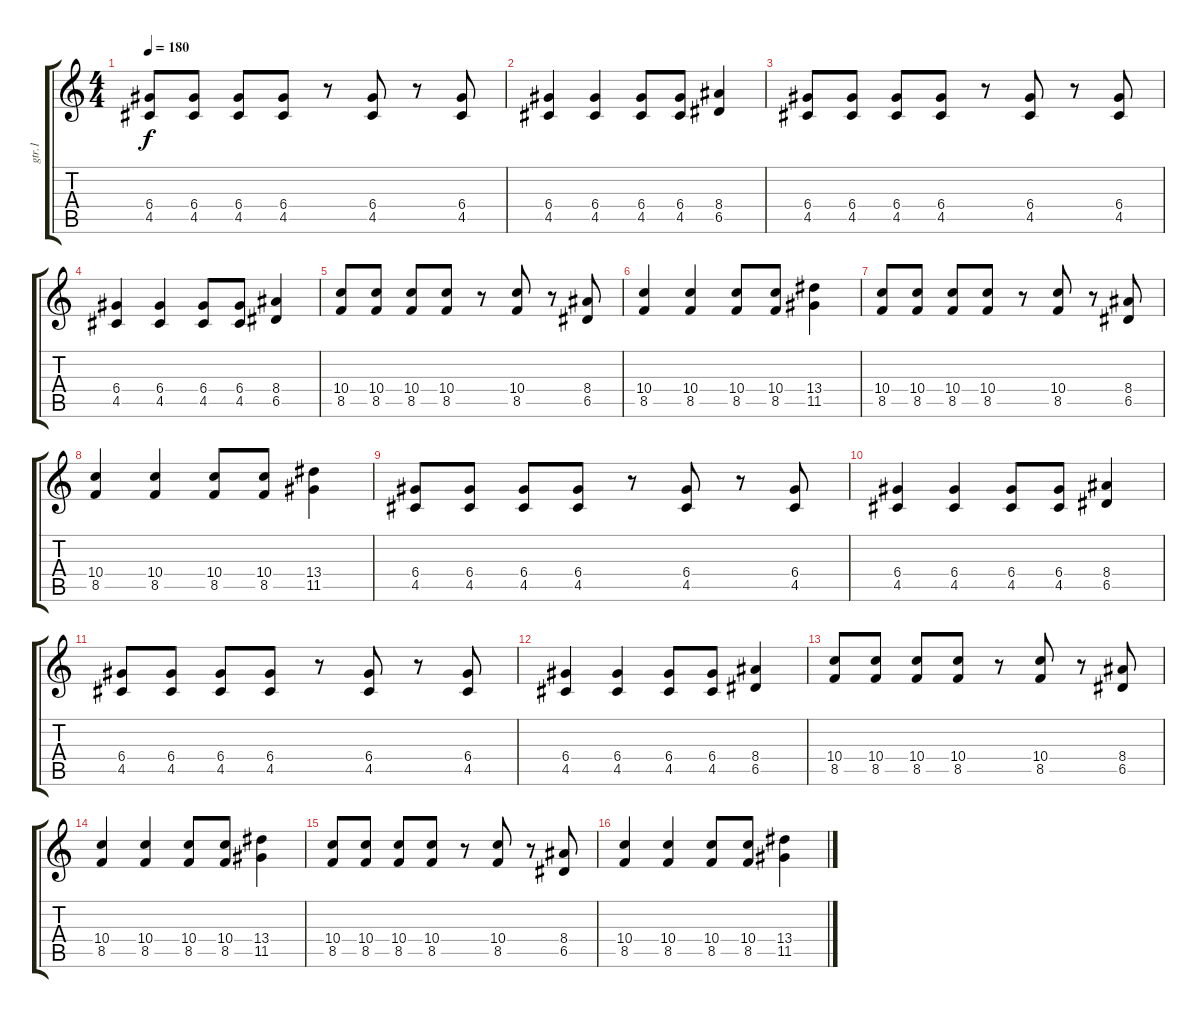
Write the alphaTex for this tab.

\track ("gtr.1" "gtr.1") {instrument distortionguitar}
\staff {score tabs}
\tuning (E4 B3 G3 D3 A2 E2) {hide}
\ts (4 4)
\tempo 180
\clef g2
\ks c
(6.4 4.5).8{dy f} (6.4 4.5).8 (6.4 4.5).8 (6.4 4.5).8 r.8 (6.4 4.5).8 r.8 (6.4 4.5).8 |
(6.4 4.5).4 (6.4 4.5).4 (6.4 4.5).8 (6.4 4.5).8 (8.4 6.5).4 |
(6.4 4.5).8 (6.4 4.5).8 (6.4 4.5).8 (6.4 4.5).8 r.8 (6.4 4.5).8 r.8 (6.4 4.5).8 |
(6.4 4.5).4 (6.4 4.5).4 (6.4 4.5).8 (6.4 4.5).8 (8.4 6.5).4 |
(10.4 8.5).8 (10.4 8.5).8 (10.4 8.5).8 (10.4 8.5).8 r.8 (10.4 8.5).8 r.8 (8.4 6.5).8 |
(10.4 8.5).4 (10.4 8.5).4 (10.4 8.5).8 (10.4 8.5).8 (13.4 11.5).4 |
(10.4 8.5).8 (10.4 8.5).8 (10.4 8.5).8 (10.4 8.5).8 r.8 (10.4 8.5).8 r.8 (8.4 6.5).8 |
(10.4 8.5).4 (10.4 8.5).4 (10.4 8.5).8 (10.4 8.5).8 (13.4 11.5).4 |
(6.4 4.5).8 (6.4 4.5).8 (6.4 4.5).8 (6.4 4.5).8 r.8 (6.4 4.5).8 r.8 (6.4 4.5).8 |
(6.4 4.5).4 (6.4 4.5).4 (6.4 4.5).8 (6.4 4.5).8 (8.4 6.5).4 |
(6.4 4.5).8 (6.4 4.5).8 (6.4 4.5).8 (6.4 4.5).8 r.8 (6.4 4.5).8 r.8 (6.4 4.5).8 |
(6.4 4.5).4 (6.4 4.5).4 (6.4 4.5).8 (6.4 4.5).8 (8.4 6.5).4 |
(10.4 8.5).8 (10.4 8.5).8 (10.4 8.5).8 (10.4 8.5).8 r.8 (10.4 8.5).8 r.8 (8.4 6.5).8 |
(10.4 8.5).4 (10.4 8.5).4 (10.4 8.5).8 (10.4 8.5).8 (13.4 11.5).4 |
(10.4 8.5).8 (10.4 8.5).8 (10.4 8.5).8 (10.4 8.5).8 r.8 (10.4 8.5).8 r.8 (8.4 6.5).8 |
(10.4 8.5).4 (10.4 8.5).4 (10.4 8.5).8 (10.4 8.5).8 (13.4 11.5).4
